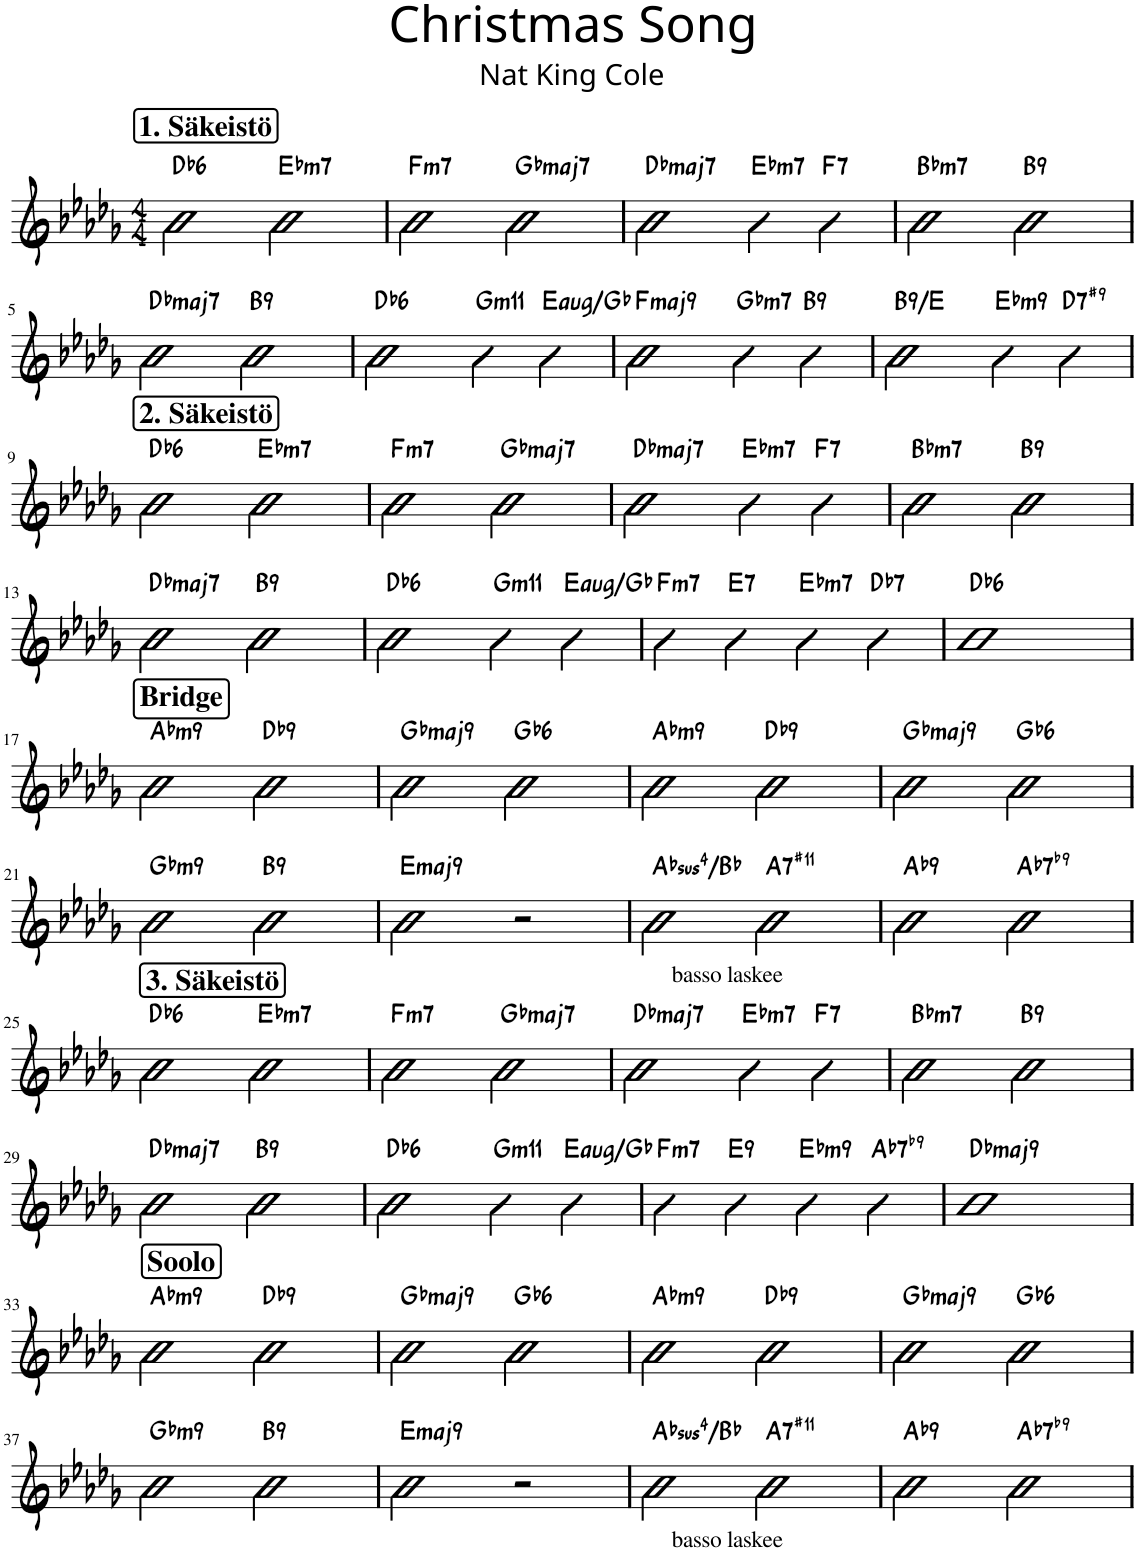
**kern	**text	**harte
*part1	*part1	*part1
*staff1	*staff1	*
*I"Piano	*	*
*I'Pno.	*	*
*clefG2	*	*
*k[b-e-a-d-g-]	*	*
*M4/4	*	*
!!LO:REH:place=s1:a:B:cj:fs=14:t=1. Säkeistö
=1	=1	=1
!	!	!LO:H:kt=6
2a-\	.	Db:maj6
!	!	!LO:H:kt=m7
2g-\	.	Eb:min7
=2	=2	=2
!	!	!LO:H:kt=m7
2b-\	.	F:min7
!	!	!LO:H:kt=maj7
2b-\	.	Gb:maj7
=3	=3	=3
!	!	!LO:H:kt=maj7
2b-\	.	Db:maj7
!	!	!LO:H:kt=m7
4a-\	.	Eb:min7
!	!	!LO:H:kt=7
4a-\	.	F:7
=4	=4	=4
!	!	!LO:H:kt=m7
2b-\	.	Bb:min7
!	!	!LO:H:kt=9
2b-\	.	B:9
!!LO:LB:g=z
=5	=5	=5
!	!	!LO:H:kt=maj7
2b-\	.	Db:maj7
!	!	!LO:H:kt=9
2a-\	.	B:9
=6	=6	=6
!	!	!LO:H:kt=6
2g-\	.	Db:maj6
!	!	!LO:H:kt=m11
4b-\	.	G:min9(11)
!	!	!LO:H:kt=aug
4b-\	.	E:aug/bb3
=7	=7	=7
!	!	!LO:H:kt=maj9
2cc\	.	F:maj9
!	!	!LO:H:kt=m7
4a-\	.	Gb:min7
!	!	!LO:H:kt=9
4b-\	.	B:9
=8	=8	=8
!	!	!LO:H:kt=9
2a-\	.	B:9/4
!	!	!LO:H:kt=m9
4a-\	.	Eb:min9
!	!	!LO:H:kt=7
4b-\	.	D:7(#9)
!!LO:LB:g=z
!!LO:REH:place=s1:a:B:cj:fs=14:t=2. Säkeistö
=9	=9	=9
!	!	!LO:H:kt=6
2a-\	.	Db:maj6
!	!	!LO:H:kt=m7
2g-\	.	Eb:min7
=10	=10	=10
!	!	!LO:H:kt=m7
2b-\	.	F:min7
!	!	!LO:H:kt=maj7
2b-\	.	Gb:maj7
=11	=11	=11
!	!	!LO:H:kt=maj7
2b-\	.	Db:maj7
!	!	!LO:H:kt=m7
4a-\	.	Eb:min7
!	!	!LO:H:kt=7
4a-\	.	F:7
=12	=12	=12
!	!	!LO:H:kt=m7
2b-\	.	Bb:min7
!	!	!LO:H:kt=9
2b-\	.	B:9
!!LO:LB:g=z
=13	=13	=13
!	!	!LO:H:kt=maj7
2b-\	.	Db:maj7
!	!	!LO:H:kt=9
2a-\	.	B:9
=14	=14	=14
!	!	!LO:H:kt=6
2g-\	.	Db:maj6
!	!	!LO:H:kt=m11
4b-\	.	G:min9(11)
!	!	!LO:H:kt=aug
4b-\	.	E:aug/bb3
=15	=15	=15
!	!	!LO:H:kt=m7
4cc\	.	F:min7
!	!	!LO:H:kt=7
4a-\ 4cc\	.	E:7
!	!	!LO:H:kt=m7
4a-\	.	Eb:min7
!	!	!LO:H:kt=7
4b-\	.	Db:7
=16	=16	=16
!	!	!LO:H:kt=6
1d- 1b-	.	Db:maj6
!!LO:LB:g=z
!!LO:REH:place=s1:a:B:cj:fs=14:t=Bridge
=17	=17	=17
!	!	!LO:H:kt=m9
2b-\	.	Ab:min9
!	!	!LO:H:kt=9
2b-\	.	Db:9
=18	=18	=18
!	!	!LO:H:kt=maj9
2cc\	.	Gb:maj9
!	!	!LO:H:kt=6
2b-\	.	Gb:maj6
=19	=19	=19
!	!	!LO:H:kt=m9
2b-\	.	Ab:min9
!	!	!LO:H:kt=9
2b-\	.	Db:9
=20	=20	=20
!	!	!LO:H:kt=maj9
2cc\	.	Gb:maj9
!	!	!LO:H:kt=6
2b-\	.	Gb:maj6
!!LO:LB:g=z
=21	=21	=21
!	!	!LO:H:kt=m9
2cc\	.	Gb:min9
!	!	!LO:H:kt=9
2cc\	.	B:9
=22	=22	=22
!	!	!LO:H:kt=maj9
2b-\	.	E:maj9
2r	.	.
=23	=23	=23
!	!	!LO:H:kt=4
2a-\	.	Ab:sus4/2
!	!LO:LY:b	!LO:H:kt=7
2a-\	basso laskee	A:7(#11)
=24	=24	=24
!	!	!LO:H:kt=9
2g-\	.	Ab:9
!	!	!LO:H:kt=7
2cc\	.	Ab:7(b9)
!!LO:LB:g=z
!!LO:REH:place=s1:a:B:cj:fs=14:t=3. Säkeistö
=25	=25	=25
!	!	!LO:H:kt=6
2a-\	.	Db:maj6
!	!	!LO:H:kt=m7
2g-\	.	Eb:min7
=26	=26	=26
!	!	!LO:H:kt=m7
2b-\	.	F:min7
!	!	!LO:H:kt=maj7
2b-\	.	Gb:maj7
=27	=27	=27
!	!	!LO:H:kt=maj7
2b-\	.	Db:maj7
!	!	!LO:H:kt=m7
4a-\	.	Eb:min7
!	!	!LO:H:kt=7
4a-\	.	F:7
=28	=28	=28
!	!	!LO:H:kt=m7
2b-\	.	Bb:min7
!	!	!LO:H:kt=9
2b-\	.	B:9
!!LO:LB:g=z
=29	=29	=29
!	!	!LO:H:kt=maj7
2b-\	.	Db:maj7
!	!	!LO:H:kt=9
2a-\	.	B:9
=30	=30	=30
!	!	!LO:H:kt=6
2g-\	.	Db:maj6
!	!	!LO:H:kt=m11
4b-\	.	G:min9(11)
!	!	!LO:H:kt=aug
4b-\	.	E:aug/bb3
=31	=31	=31
!	!	!LO:H:kt=m7
4cc\	.	F:min7
!	!	!LO:H:kt=9
4a-\ 4cc\	.	E:9
!	!	!LO:H:kt=m9
4a-\	.	Eb:min9
!	!	!LO:H:kt=7
4b-\	.	Ab:7(b9)
=32	=32	=32
!	!	!LO:H:kt=maj9
1d- 1b-	.	Db:maj9
!!LO:LB:g=z
!!LO:REH:place=s1:a:B:cj:fs=14:t=Soolo
=33	=33	=33
!	!	!LO:H:kt=m9
2b-\	.	Ab:min9
!	!	!LO:H:kt=9
2b-\	.	Db:9
=34	=34	=34
!	!	!LO:H:kt=maj9
2cc\	.	Gb:maj9
!	!	!LO:H:kt=6
2b-\	.	Gb:maj6
=35	=35	=35
!	!	!LO:H:kt=m9
2b-\	.	Ab:min9
!	!	!LO:H:kt=9
2b-\	.	Db:9
=36	=36	=36
!	!	!LO:H:kt=maj9
2cc\	.	Gb:maj9
!	!	!LO:H:kt=6
2b-\	.	Gb:maj6
!!LO:LB:g=z
=37	=37	=37
!	!	!LO:H:kt=m9
2cc\	.	Gb:min9
!	!	!LO:H:kt=9
2cc\	.	B:9
=38	=38	=38
!	!	!LO:H:kt=maj9
2b-\	.	E:maj9
2r	.	.
=39	=39	=39
!	!	!LO:H:kt=4
2a-\	.	Ab:sus4/2
!	!LO:LY:b	!LO:H:kt=7
2a-\	basso laskee	A:7(#11)
=40	=40	=40
!	!	!LO:H:kt=9
2g-\	.	Ab:9
!	!	!LO:H:kt=7
2cc\	.	Ab:7(b9)
=	=	=
*-	*-	*-
